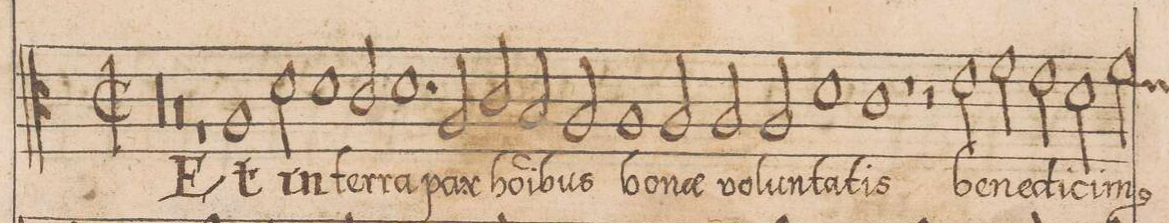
**kern	**text
*I"CANTVS	*
*clefC3	*
*k[]	*
*met(c|)	*
*M2/1	*
0r	.
=2-	=2-
0r	.
=3-	=3-
0r	.
=4-	=4-
1r	.
1A	Et
=5-	=5-
2d\	in
1d	ter-
2c/	-ra
=6-	=6-
1.d	pax
2A/	ho-
=7-	=7-
2c/	-mi-
2B/	-ni-
2A/	-bus
1A	bo-
=8-	=8-
*custos:A	*
2A/	-ne
2A/	vo-
2A/	-lun-
=9-	=9-
1d	-ta-
1c	-tis.
=10-	=10-
1r	.
2r	.
2e\	be-
=11-	=11-
2f\	-ne-
2e\	-di-
2d\	-ci-
2f\	-mus
=12-	=12-
*-	*-
